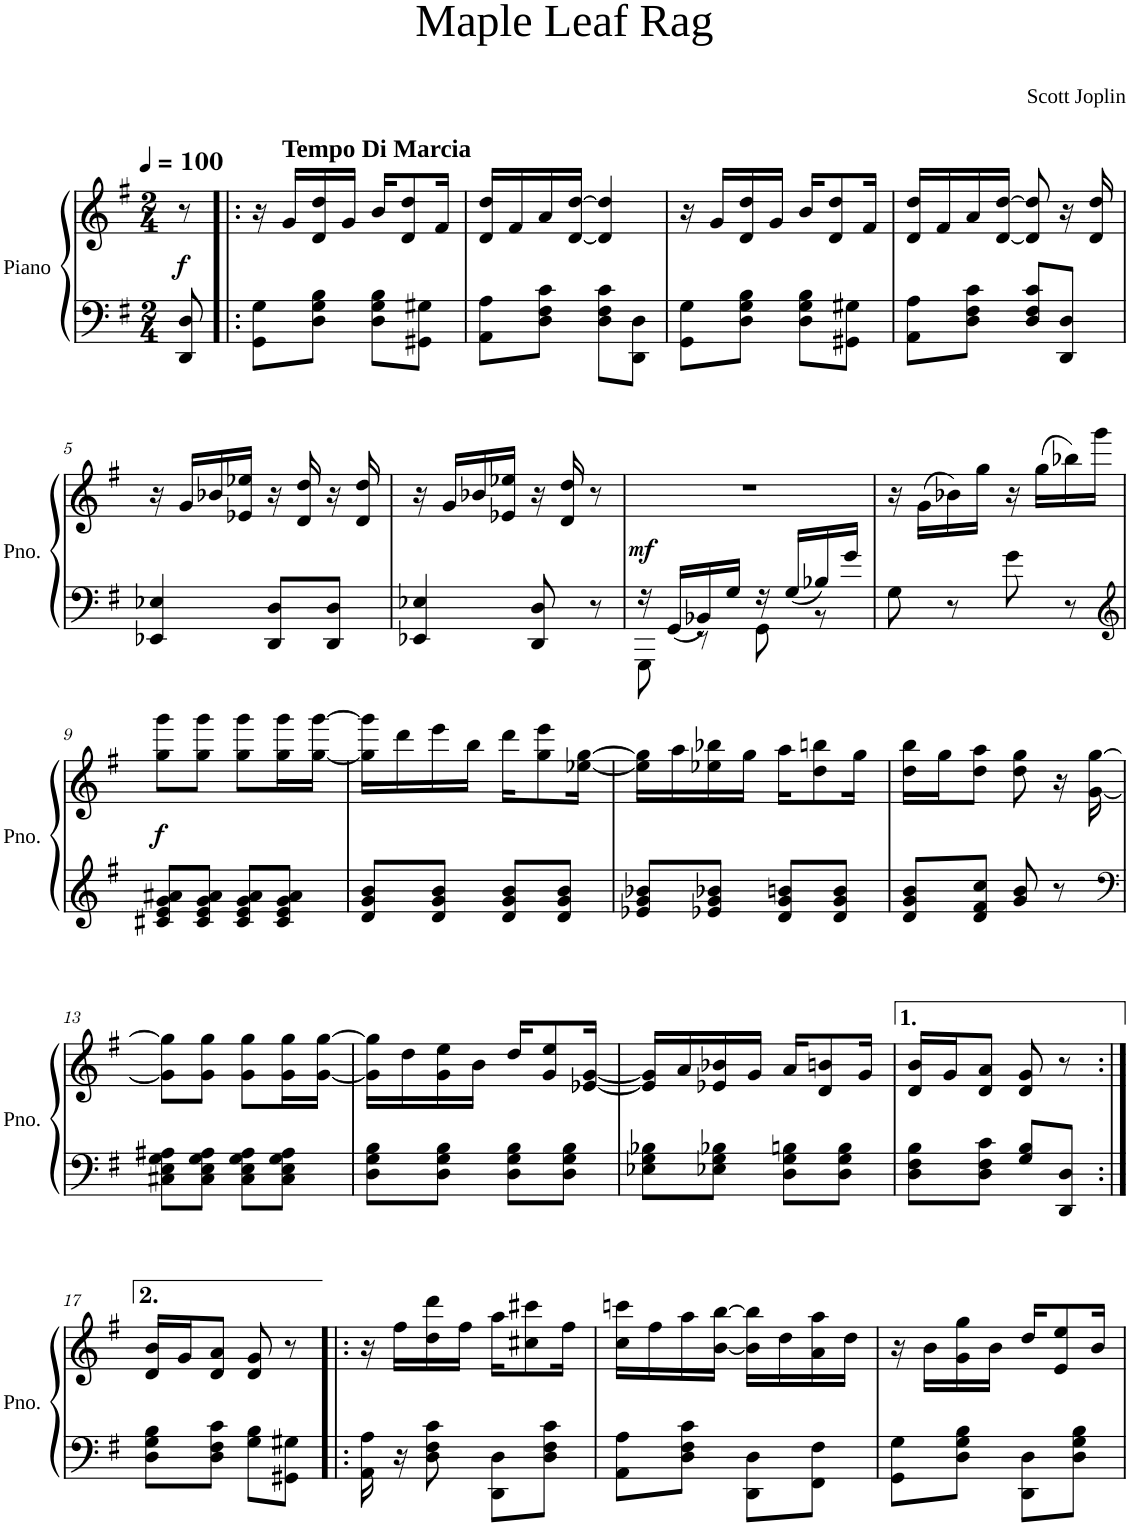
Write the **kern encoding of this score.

**kern	**kern	**dynam
*part1	*part1	*part1
*staff2	*staff1	*staff1/2
*I"Piano	*	*
*I'Pno.	*	*
*clefF4	*clefG2	*
*k[f#]	*k[f#]	*
*M2/4	*M2/4	*
*MM100	*MM100	*
=	=	=
!	!	!LO:DY:b
8DD/ 8D/	8r	f
=1!|:	=1!|:	=1!|:
8GG\ 8G\L	16r	.
!	!LO:TX:a:B:t=Tempo Di Marcia	!
.	16g/LL	.
8D\ 8G\ 8B\J	16d/ 16dd/	.
.	16g/JJ	.
8D\ 8G\ 8B\L	16b/KL	.
.	8d/ 8dd/	.
8GG#X\ 8G#X\J	.	.
.	16f#/Jk	.
=2	=2	=2
8AA\ 8A\L	16d/ 16dd/LL	.
.	16f#/	.
8D\ 8F#\ 8c\J	16a/	.
.	[16d/ [>16dd/JJ	.
8D\ 8F#\ 8c\L	4d/] 4dd/]	.
8DD\ 8D\J	.	.
=3	=3	=3
8GG\ 8G\L	16r	.
.	16g/LL	.
8D\ 8G\ 8B\J	16d/ 16dd/	.
.	16g/JJ	.
8D\ 8G\ 8B\L	16b/KL	.
.	8d/ 8dd/	.
8GG#X\ 8G#X\J	.	.
.	16f#/Jk	.
=4	=4	=4
8AA\ 8A\L	16d/ 16dd/LL	.
.	16f#/	.
8D\ 8F#\ 8c\J	16a/	.
.	[16d/ [>16dd/JJ	.
8D/ 8F#/ 8c/L	8d/] 8dd/]	.
8DD/ 8D/J	16r	.
.	16d/ 16dd/	.
!!LO:LB:g=z
=5	=5	=5
4EE-X/ 4E-X/	16r	.
.	16g/LL	.
.	16b-X/	.
.	16e-X/ 16ee-X/JJ	.
8DD/ 8D/L	16r	.
.	16d/ 16dd/	.
8DD/ 8D/J	16r	.
.	16d/ 16dd/	.
=6	=6	=6
4EE-X/ 4E-X/	16r	.
.	16g/LL	.
.	16b-X/	.
.	16e-X/ 16ee-X/JJ	.
8DD/ 8D/	16r	.
.	16d/ 16dd/	.
8r	8r	.
=7	=7	=7
*^	*	*
!	!	!	!LO:DY:a=2
16r	8GGG\	2r	mf
16GG/LL	.	.	.
16BB-X/	8r	.	.
16G/JJ	.	.	.
16r	8GG\	.	.
16G/LL	.	.	.
16B-X/	8r	.	.
16g/JJ	.	.	.
*v	*v	*	*
=8	=8	=8
8G\	16r	.
.	(16g\LL	.
8r	16b-X\)	.
.	16gg\JJ	.
8g\	16r	.
.	(16gg\LL	.
8r	16bb-X\)	.
.	16ggg\JJ	.
!!LO:LB:g=z
=9	=9	=9
*clefG2	*	*
!	!	!LO:DY:b
8c#X/ 8e/ 8g/ 8a#X/L	8gg\ 8ggg\L	f
8c#/ 8e/ 8g/ 8a#/J	8gg\ 8ggg\J	.
8c#/ 8e/ 8g/ 8a#/L	8gg\ 8ggg\L	.
8c#/ 8e/ 8g/ 8a#/J	16gg\ 16ggg\L	.
.	[<16gg\ [>16ggg\JJ	.
=10	=10	=10
8d/ 8g/ 8b/L	16gg\] 16ggg\]LL	.
.	16ddd\	.
8d/ 8g/ 8b/J	16eee\	.
.	16bb\JJ	.
8d/ 8g/ 8b/L	16ddd\KL	.
.	8gg\ 8eee\	.
8d/ 8g/ 8b/J	.	.
.	[<16ee-X\ [16gg\Jk	.
=11	=11	=11
8e-X/ 8g/ 8b-X/L	16ee-\] 16gg\]LL	.
.	16aa\	.
8e-X/ 8g/ 8b-X/J	16ee-X\ 16bb-X\	.
.	16gg\JJ	.
8d/ 8g/ 8bn/L	16aa\KL	.
.	8dd\ 8bbn\	.
8d/ 8g/ 8b/J	.	.
.	16gg\Jk	.
=12	=12	=12
8d/ 8g/ 8b/L	16dd\ 16bb\LL	.
.	16gg\J	.
8d/ 8f#/ 8cc/J	8dd\ 8aa\J	.
8g/ 8b/	8dd\ 8gg\	.
8r	16r	.
.	[<16g\ [16gg\	.
!!LO:LB:g=z
=13	=13	=13
*clefF4	*	*
8C#X\ 8E\ 8G\ 8A#X\L	8g\] 8gg\]L	.
8C#\ 8E\ 8G\ 8A#\J	8g\ 8gg\J	.
8C#\ 8E\ 8G\ 8A#\L	8g\ 8gg\L	.
8C#\ 8E\ 8G\ 8A#\J	16g\ 16gg\L	.
.	[<16g\ [16gg\JJ	.
=14	=14	=14
8D\ 8G\ 8B\L	16g\] 16gg\]LL	.
.	16dd\	.
8D\ 8G\ 8B\J	16g\ 16ee\	.
.	16b\JJ	.
8D\ 8G\ 8B\L	16dd/KL	.
.	8g/ 8ee/	.
8D\ 8G\ 8B\J	.	.
.	[16e-X/ [<16g/Jk	.
=15	=15	=15
8E-X\ 8G\ 8B-X\L	16e-/] 16g/]LL	.
.	16a/	.
8E-X\ 8G\ 8B-X\J	16e-X/ 16b-X/	.
.	16g/JJ	.
8D\ 8G\ 8Bn\L	16a/KL	.
.	8d/ 8bn/	.
8D\ 8G\ 8B\J	.	.
.	16g/Jk	.
=16	=16	=16
8D\ 8F#\ 8B\L	16d/ 16b/LL	.
.	16g/J	.
8D\ 8F#\ 8c\J	8d/ 8a/J	.
8G/ 8B/L	8d/ 8g/	.
8DD/ 8D/J	8r	.
!!LO:LB:g=z
=17:|!	=17:|!	=17:|!
8D\ 8G\ 8B\L	16d/ 16b/LL	.
.	16g/J	.
8D\ 8F#\ 8c\J	8d/ 8a/J	.
8G\ 8B\L	8d/ 8g/	.
8GG#X\ 8G#X\J	8r	.
=18!|:	=18!|:	=18!|:
16AA\ 16A\	16r	.
16r	16ff#\LL	.
8D\ 8F#\ 8c\	16dd\ 16ddd\	.
.	16ff#\JJ	.
8DD\ 8D\L	16aa\KL	.
.	8cc#X\ 8ccc#X\	.
8D\ 8F#\ 8c\J	.	.
.	16ff#\Jk	.
=19	=19	=19
8AA\ 8A\L	16cc\ 16cccn\LL	.
.	16ff#\	.
8D\ 8F#\ 8c\J	16aa\	.
.	[<16b\ [16bb\JJ	.
8DD\ 8D\L	16b\] 16bb\]LL	.
.	16dd\	.
8FF#\ 8F#\J	16a\ 16aa\	.
.	16dd\JJ	.
=20	=20	=20
8GG\ 8G\L	16r	.
.	16b\LL	.
8D\ 8G\ 8B\J	16g\ 16gg\	.
.	16b\JJ	.
8DD\ 8D\L	16dd/KL	.
.	8e/ 8ee/	.
8D\ 8G\ 8B\J	.	.
.	16b/Jk	.
=	=	=
*-	*-	*-
